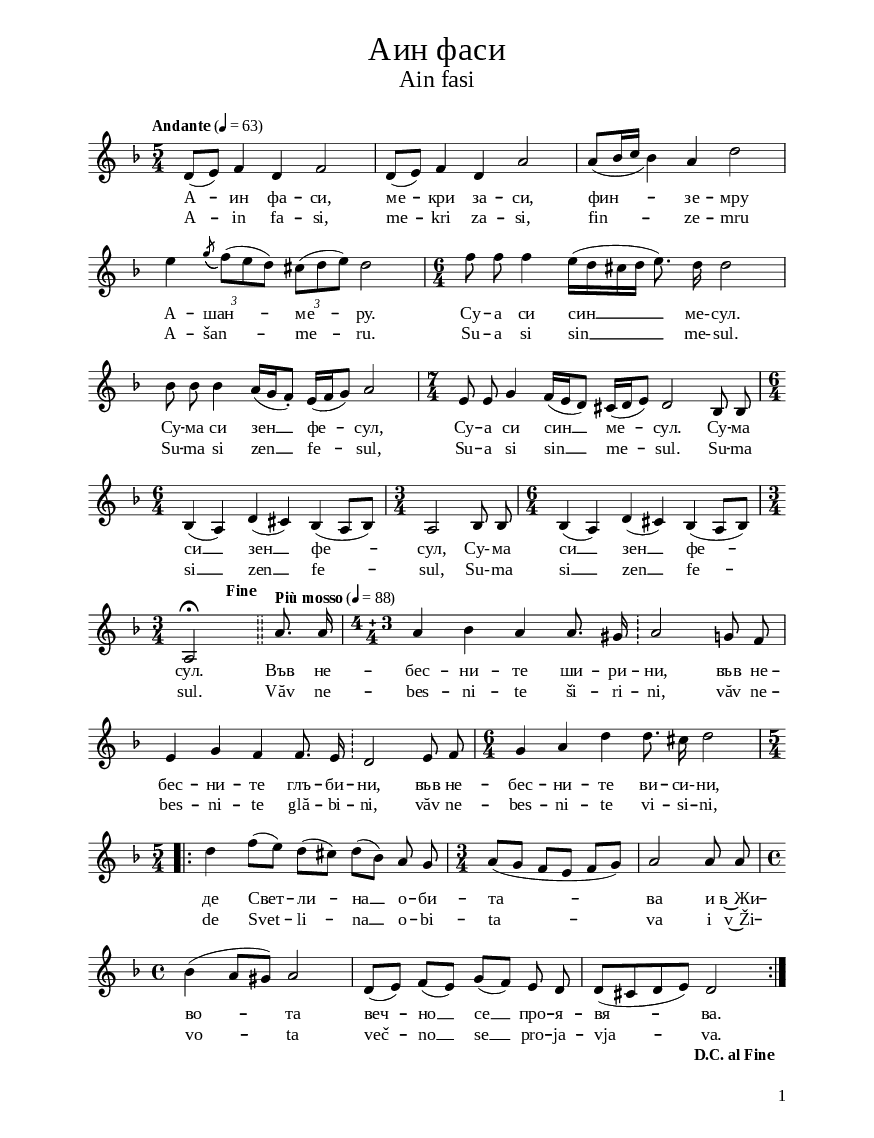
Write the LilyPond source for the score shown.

\version "2.24.1"

% include paper part and global functions
\include "include/globals.ily"

\bookpart {
  \label #'ref135
  \tocItem \markup "Аин фаси – Ain fasi"
  \include "include/bookpart-paper.ily"
  \score {
    \include "include/score-layout.ily"

    \new Voice \relative c' {
      \clef treble
      \key d \minor
      \override Staff.BarLine.gap = 0.5

      \time 5/4
      \tempoFunc "Andante" 4 "63"
      \autoBeamOff
      d8 ( [ e8 ) ]
      f4  d4  f2 | % 2
      d8 ( [  e8 ) ]  f4  d4  a'2
      | % 3
      \stemUp \slurDown a8 ( [ bes16 c16 ] \stemNeutral \slurNeutral bes4
      )  a4 d2 \break | % 4
      e4
      \times 2/3  {
        \once \omit TupletBracket
        \acciaccatura {  g8*3/2 ( } f8 ) ( [
        e8 d8 ) ]
      }

      \times 2/3  {
        cis8 ( [ d8 e8 ) ]
      }
      d2 | % 5
      \time 6/4  | % 5
      f8  f8  f4 e16 ( [
      d16 cis16 d16 ] e8.
      )  d16 d2 \break | % 6
      bes8  bes8  bes4  a16 ( [
      g16  f8 ) -. ]  e16 ( [  f16
      g8 ) ]  a2 | % 7
      \time 7/4  | % 7
      e8  e8   g4  f16 ( [  e16
      d8 ) ]  cis16 ( [  d16  e8 ) ]
      d2  bes8  bes8  \break | % 8
      \time 6/4  | % 8
      bes4 (  a4 )  d4 (  cis4 )
      bes4 (  a8 [  bes8 ) ] | % 9
      \time 3/4  | % 9
      a2  bes8   bes8  |
      \time 6/4  |
      bes4 (  a4 )  d4 (  cis4 )
      bes4 (  a8 [  bes8 ) ] \break | % 11
      \time 3/4  | % 11
      \tempo "                   Fine" a2 ^\fermata \bar "!!"
      \tempoFunc "Più mosso" 4 "88" a'8. a16 | % 12
      \compoundMeter #'((4 3 4 ))  | % 12
      a4 bes4  a4  a8.   gis16 \bar "!"
      a2  g8  f8 | \break % 13
      e4  g4  f4  f8. e16 % 14
      \bar "!" d2  e8 f8 | % 15
      \time 6/4 % 15
      g4  a4 d4 d8.
      cis16
      d2 |  \repeat volta 2 {
        \time 5/4  | % 16
        d4 f8 ( [ e8 ) ]
        d8 ( [ cis8 ) ] d8 [(bes8)] a8 g8 | % 17
        \time 3/4  | % 17
        a8 ( [  g8 ]  f8 [  e8 ]
        f8 [  g8 ) ] | % 18
        a2  a8 a8 \break | % 19

        \time 4/4  | % 19
        bes4 (  a8 [  gis8 ) ]  a2 |
        d,8 ( [  e8 ) ]  f8 ( [  e8 ) ]
        g8 [( f8 )]  e8  d8 | % 21
        d8 ( [  cis8  d8  e8 ) ]
        d2
      }

    }


    \addlyrics {
      A -- ин фа -- си, ме -- кри за --
      си, фин --   зе -- мру А -- шан
      --    ме --  ру. Су
      -- а си син __      "ме-" --
      сул. Су -- ма си зен __    фе
      --  сул, Су -- а си син __
      ме --  сул. Су -- ма си __
      зен __  фе --  сул, "Су-" --
      ма си __  зен __  фе  --
      сул. Във не -- бес -- ни -- те ши --
      ри -- ни, във не -- бес -- ни -- те
      глъ -- би -- ни, във не -- бес -- ни
      -- те ви -- "си-" -- ни, де Свет --
      ли -- на __  о -- би -- та --
      ва и в~Жи -- во
      --  та веч -- но __   се __ 
      про -- я -- вя --   ва.
    }
    \addlyrics {
      A -- in fa -- si, me -- kri za --
      si, fin --   ze -- mru A -- šan
      --    me --  ru. Su
      -- a si sin __     "me-" --
      sul. Su -- ma si zen __   fe
      --  sul, Su -- a si sin __ 
      me --  sul. Su -- ma si __
      zen __  fe --  sul, "Su-" --
      ma si __  zen __  fe  --
      sul. Văv ne -- bes -- ni -- te ši --
      ri -- ni, văv ne -- bes -- ni -- te
      glă -- bi -- ni, văv ne -- bes -- ni
      -- te vi -- si -- ni, de Svet --
      li -- na __  o -- bi -- ta --
      va i v~Ži -- vo
      --  ta več -- no __  se __
      pro -- ja -- vja --   va.
    }

    \header {
      title = \titleFunc "Аин фаси" "Ain fasi"
    }

    \midi{}

  } % score

  \markup \dc-two "D.C. al Fine"""

  \pageBreak


  % include foreign translation(s) of the song
  \version "2.20.0"

\markup \fill-line { \fontsize #6 "Ain fasi" }
\markup \null
\markup \null
\markup \fontsize #+2.5 {
  \hspace #10
  \override #'(baseline-skip . 2)

  \column {
    \line { " " }

 \line { " "Ain fasi, mekri sasi,}

 \line { " "fin semru, Aschan meru.}

 \line { " "Sua si sin mesul.}

 \line { " "Suma si sen fesul,}

 \line { " "Sua si sin mesul.}

 \line { " "Suma si sen fesul,}

 \line { " "Suma si sen fesul.}

 \line { " "}
 \line { " "In den himmlischen Weiten,}

 \line { " "in den himmlischen Tiefen,}

 \line { " "in den himmlischen Höhen,}

 \line { " "dort, wo das Licht wohnt}

 \line { " "und sich immerdar im Leben äußert. }


  }
}


} % bookpart
